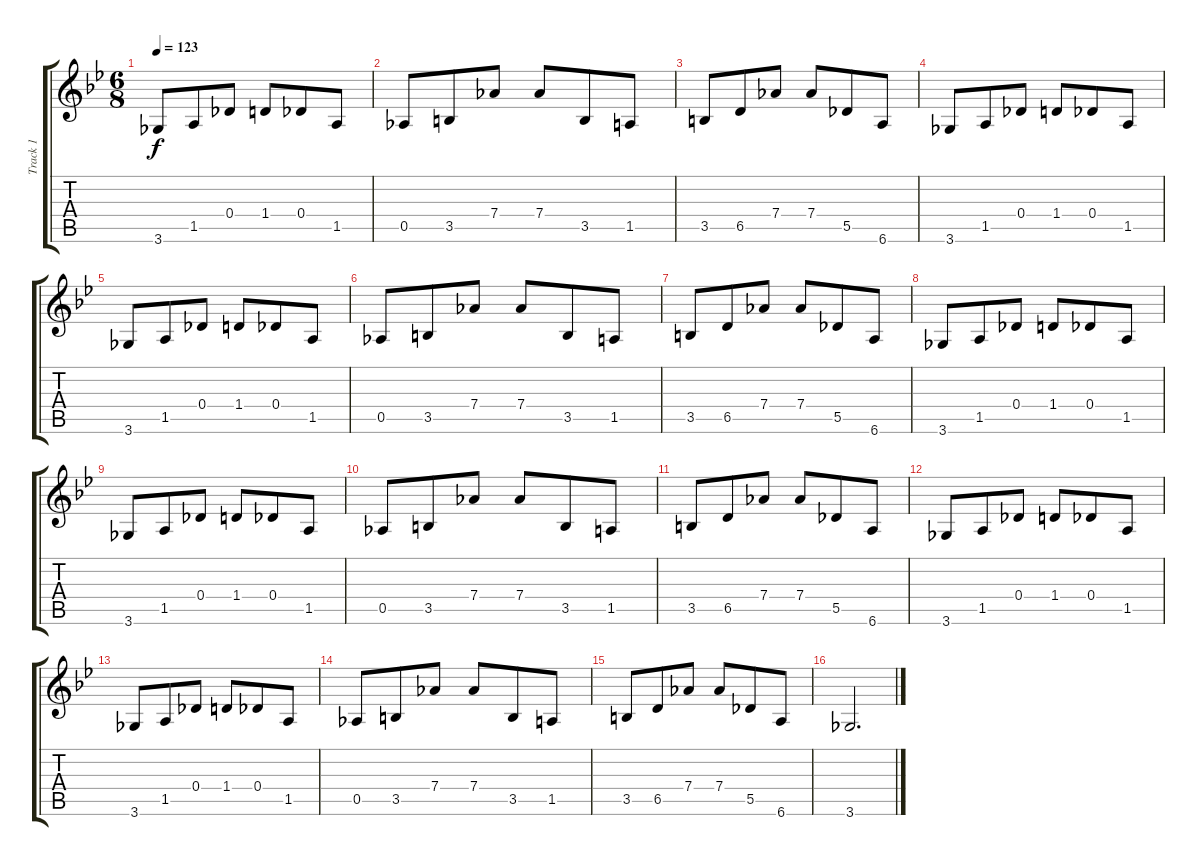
\track ("Track 1" "Track 1") {instrument electricguitarclean}
\staff {score tabs}
\tuning (Eb4 Bb3 Gb3 Db3 Ab2 Eb2) {hide}
\ts (6 8)
\tempo 123
\clef g2
\ks gminor
3.6.8{dy f} 1.5.8 0.4.8 1.4.8 0.4.8 1.5.8 |
0.5.8 3.5.8 7.4.8 7.4.8 3.5.8 1.5.8 |
3.5.8 6.5.8 7.4.8 7.4.8 5.5.8 6.6.8 |
3.6.8 1.5.8 0.4.8 1.4.8 0.4.8 1.5.8 |
3.6.8 1.5.8 0.4.8 1.4.8 0.4.8 1.5.8 |
0.5.8 3.5.8 7.4.8 7.4.8 3.5.8 1.5.8 |
3.5.8 6.5.8 7.4.8 7.4.8 5.5.8 6.6.8 |
3.6.8 1.5.8 0.4.8 1.4.8 0.4.8 1.5.8 |
3.6.8 1.5.8 0.4.8 1.4.8 0.4.8 1.5.8 |
0.5.8 3.5.8 7.4.8 7.4.8 3.5.8 1.5.8 |
3.5.8 6.5.8 7.4.8 7.4.8 5.5.8 6.6.8 |
3.6.8 1.5.8 0.4.8 1.4.8 0.4.8 1.5.8 |
3.6.8 1.5.8 0.4.8 1.4.8 0.4.8 1.5.8 |
0.5.8 3.5.8 7.4.8 7.4.8 3.5.8 1.5.8 |
3.5.8 6.5.8 7.4.8 7.4.8 5.5.8 6.6.8 |
3.6.2{d}
